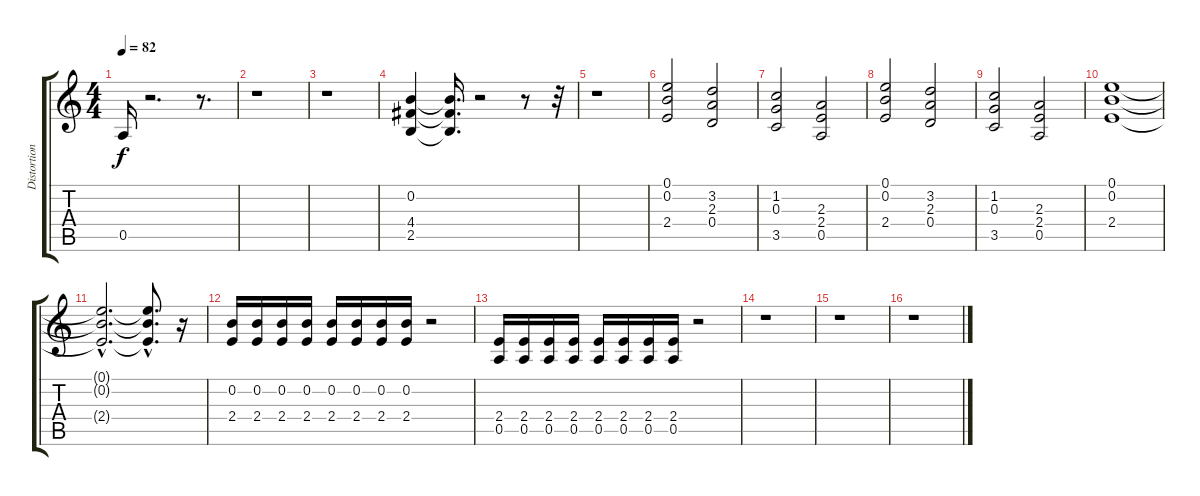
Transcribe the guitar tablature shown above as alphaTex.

\track ("Distortion 2 (Jasha)" "Distortion") {instrument overdrivenguitar}
\staff {score tabs}
\tuning (E4 B3 G3 D3 A2 E2) {hide}
\ts (4 4)
\tempo 82
\clef g2
\ks c
0.5.16{dy f volume 12} r.2{d} r.8{d} |
r.1 |
r.1 |
(0.2 4.4 2.5).4{volume 16} (0.2{t} 4.4{t} 2.5{t}).16{d} r.2 r.8 r.32 |
r.1 |
(0.1 0.2 2.4).2 (3.2 2.3 0.4).2 |
(1.2 0.3 3.5).2 (2.3 2.4 0.5).2 |
(0.1 0.2 2.4).2 (3.2 2.3 0.4).2 |
(1.2 0.3 3.5).2 (2.3 2.4 0.5).2 |
(0.1 0.2 2.4).1 |
(0.1{hac t} 0.2{hac t} 2.4{hac t}).2{d} (0.1{hac t} 0.2{hac t} 2.4{hac t}).8{d} r.16 |
(0.2 2.4).16 (0.2 2.4).16 (0.2 2.4).16 (0.2 2.4).16 (0.2 2.4).16 (0.2 2.4).16 (0.2 2.4).16 (0.2 2.4).16 r.2 |
(2.4 0.5).16 (2.4 0.5).16 (2.4 0.5).16 (2.4 0.5).16 (2.4 0.5).16 (2.4 0.5).16 (2.4 0.5).16 (2.4 0.5).16 r.2 |
r.1 |
r.1 |
r.1
